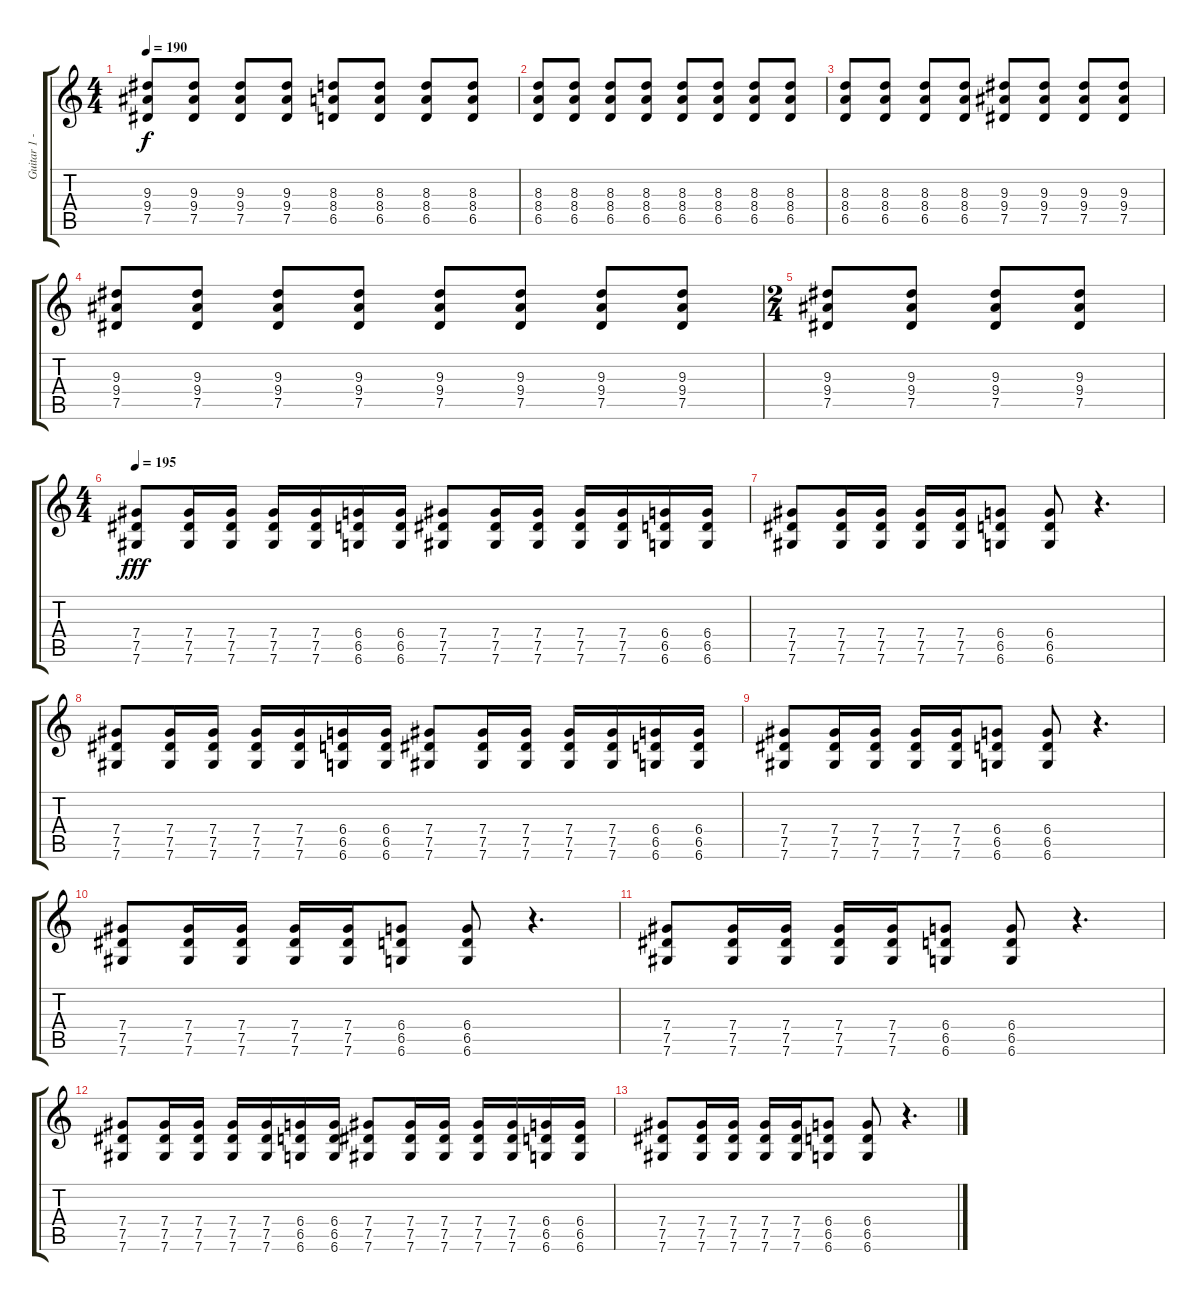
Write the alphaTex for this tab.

\track ("Guitar 1 - Daron" "Guitar 1 -") {instrument overdrivenguitar}
\staff {score tabs}
\tuning (Eb4 Bb3 Gb3 Db3 Ab2 Db2) {hide}
\ts (4 4)
\tempo 190
\clef g2
\ks c
(9.3 9.4 7.5).8{dy f} (9.3 9.4 7.5).8 (9.3 9.4 7.5).8 (9.3 9.4 7.5).8 (8.3 8.4 6.5).8 (8.3 8.4 6.5).8 (8.3 8.4 6.5).8 (8.3 8.4 6.5).8 |
(8.3 8.4 6.5).8 (8.3 8.4 6.5).8 (8.3 8.4 6.5).8 (8.3 8.4 6.5).8 (8.3 8.4 6.5).8 (8.3 8.4 6.5).8 (8.3 8.4 6.5).8 (8.3 8.4 6.5).8 |
(8.3 8.4 6.5).8 (8.3 8.4 6.5).8 (8.3 8.4 6.5).8 (8.3 8.4 6.5).8 (9.3 9.4 7.5).8 (9.3 9.4 7.5).8 (9.3 9.4 7.5).8 (9.3 9.4 7.5).8 |
(9.3 9.4 7.5).8 (9.3 9.4 7.5).8 (9.3 9.4 7.5).8 (9.3 9.4 7.5).8 (9.3 9.4 7.5).8 (9.3 9.4 7.5).8 (9.3 9.4 7.5).8 (9.3 9.4 7.5).8 |
\ts (2 4)
(9.3 9.4 7.5).8 (9.3 9.4 7.5).8 (9.3 9.4 7.5).8 (9.3 9.4 7.5).8 |
\ts (4 4)
\tempo 195
(7.4 7.5 7.6).8{dy fff} (7.4 7.5 7.6).16 (7.4 7.5 7.6).16 (7.4 7.5 7.6).16 (7.4 7.5 7.6).16 (6.4 6.5 6.6).16 (6.4 6.5 6.6).16 (7.4 7.5 7.6).8 (7.4 7.5 7.6).16 (7.4 7.5 7.6).16 (7.4 7.5 7.6).16 (7.4 7.5 7.6).16 (6.4 6.5 6.6).16 (6.4 6.5 6.6).16 |
(7.4 7.5 7.6).8 (7.4 7.5 7.6).16 (7.4 7.5 7.6).16 (7.4 7.5 7.6).16 (7.4 7.5 7.6).16 (6.4 6.5 6.6).8 (6.4 6.5 6.6).8 r.4{d} |
(7.4 7.5 7.6).8 (7.4 7.5 7.6).16 (7.4 7.5 7.6).16 (7.4 7.5 7.6).16 (7.4 7.5 7.6).16 (6.4 6.5 6.6).16 (6.4 6.5 6.6).16 (7.4 7.5 7.6).8 (7.4 7.5 7.6).16 (7.4 7.5 7.6).16 (7.4 7.5 7.6).16 (7.4 7.5 7.6).16 (6.4 6.5 6.6).16 (6.4 6.5 6.6).16 |
(7.4 7.5 7.6).8 (7.4 7.5 7.6).16 (7.4 7.5 7.6).16 (7.4 7.5 7.6).16 (7.4 7.5 7.6).16 (6.4 6.5 6.6).8 (6.4 6.5 6.6).8 r.4{d} |
(7.4 7.5 7.6).8 (7.4 7.5 7.6).16 (7.4 7.5 7.6).16 (7.4 7.5 7.6).16 (7.4 7.5 7.6).16 (6.4 6.5 6.6).8 (6.4 6.5 6.6).8 r.4{d} |
(7.4 7.5 7.6).8 (7.4 7.5 7.6).16 (7.4 7.5 7.6).16 (7.4 7.5 7.6).16 (7.4 7.5 7.6).16 (6.4 6.5 6.6).8 (6.4 6.5 6.6).8 r.4{d} |
(7.4 7.5 7.6).8 (7.4 7.5 7.6).16 (7.4 7.5 7.6).16 (7.4 7.5 7.6).16 (7.4 7.5 7.6).16 (6.4 6.5 6.6).16 (6.4 6.5 6.6).16 (7.4 7.5 7.6).8 (7.4 7.5 7.6).16 (7.4 7.5 7.6).16 (7.4 7.5 7.6).16 (7.4 7.5 7.6).16 (6.4 6.5 6.6).16 (6.4 6.5 6.6).16 |
(7.4 7.5 7.6).8 (7.4 7.5 7.6).16 (7.4 7.5 7.6).16 (7.4 7.5 7.6).16 (7.4 7.5 7.6).16 (6.4 6.5 6.6).8 (6.4 6.5 6.6).8 r.4{d}
